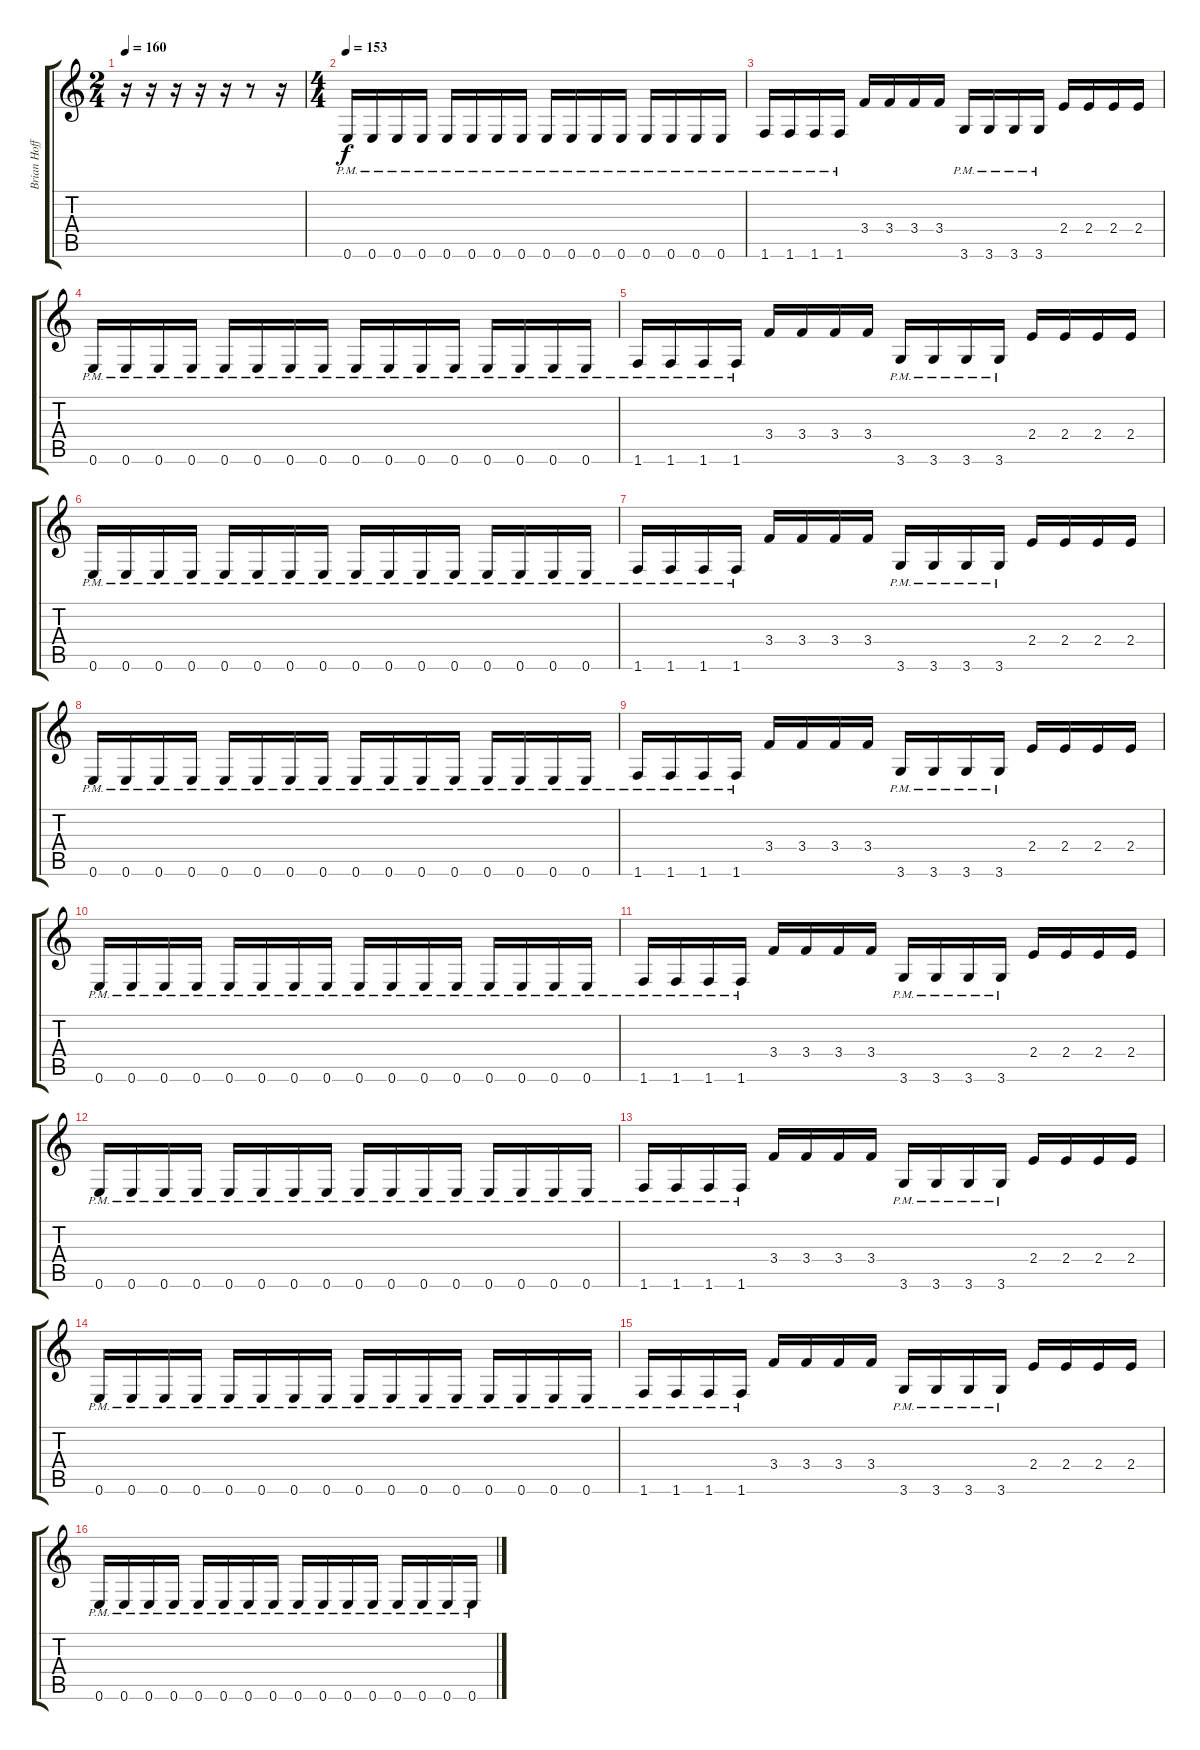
\track ("Brian Hoffman" "Brian Hoff") {instrument distortionguitar}
\staff {score tabs}
\tuning (E4 B3 G3 D3 A2 E2) {hide}
\ts (2 4)
\tempo 160
\clef g2
\ks c
r.16{dy f} r.16 r.16 r.16 r.16 r.8 r.16 |
\ts (4 4)
\tempo 153
0.6{pm}.16 0.6{pm}.16 0.6{pm}.16 0.6{pm}.16 0.6{pm}.16 0.6{pm}.16 0.6{pm}.16 0.6{pm}.16 0.6{pm}.16 0.6{pm}.16 0.6{pm}.16 0.6{pm}.16 0.6{pm}.16 0.6{pm}.16 0.6{pm}.16 0.6{pm}.16 |
1.6{pm}.16 1.6{pm}.16 1.6{pm}.16 1.6{pm}.16 3.4.16 3.4.16 3.4.16 3.4.16 3.6{pm}.16 3.6{pm}.16 3.6{pm}.16 3.6{pm}.16 2.4.16 2.4.16 2.4.16 2.4.16 |
0.6{pm}.16 0.6{pm}.16 0.6{pm}.16 0.6{pm}.16 0.6{pm}.16 0.6{pm}.16 0.6{pm}.16 0.6{pm}.16 0.6{pm}.16 0.6{pm}.16 0.6{pm}.16 0.6{pm}.16 0.6{pm}.16 0.6{pm}.16 0.6{pm}.16 0.6{pm}.16 |
1.6{pm}.16 1.6{pm}.16 1.6{pm}.16 1.6{pm}.16 3.4.16 3.4.16 3.4.16 3.4.16 3.6{pm}.16 3.6{pm}.16 3.6{pm}.16 3.6{pm}.16 2.4.16 2.4.16 2.4.16 2.4.16 |
0.6{pm}.16 0.6{pm}.16 0.6{pm}.16 0.6{pm}.16 0.6{pm}.16 0.6{pm}.16 0.6{pm}.16 0.6{pm}.16 0.6{pm}.16 0.6{pm}.16 0.6{pm}.16 0.6{pm}.16 0.6{pm}.16 0.6{pm}.16 0.6{pm}.16 0.6{pm}.16 |
1.6{pm}.16 1.6{pm}.16 1.6{pm}.16 1.6{pm}.16 3.4.16 3.4.16 3.4.16 3.4.16 3.6{pm}.16 3.6{pm}.16 3.6{pm}.16 3.6{pm}.16 2.4.16 2.4.16 2.4.16 2.4.16 |
0.6{pm}.16 0.6{pm}.16 0.6{pm}.16 0.6{pm}.16 0.6{pm}.16 0.6{pm}.16 0.6{pm}.16 0.6{pm}.16 0.6{pm}.16 0.6{pm}.16 0.6{pm}.16 0.6{pm}.16 0.6{pm}.16 0.6{pm}.16 0.6{pm}.16 0.6{pm}.16 |
1.6{pm}.16 1.6{pm}.16 1.6{pm}.16 1.6{pm}.16 3.4.16 3.4.16 3.4.16 3.4.16 3.6{pm}.16 3.6{pm}.16 3.6{pm}.16 3.6{pm}.16 2.4.16 2.4.16 2.4.16 2.4.16 |
0.6{pm}.16 0.6{pm}.16 0.6{pm}.16 0.6{pm}.16 0.6{pm}.16 0.6{pm}.16 0.6{pm}.16 0.6{pm}.16 0.6{pm}.16 0.6{pm}.16 0.6{pm}.16 0.6{pm}.16 0.6{pm}.16 0.6{pm}.16 0.6{pm}.16 0.6{pm}.16 |
1.6{pm}.16 1.6{pm}.16 1.6{pm}.16 1.6{pm}.16 3.4.16 3.4.16 3.4.16 3.4.16 3.6{pm}.16 3.6{pm}.16 3.6{pm}.16 3.6{pm}.16 2.4.16 2.4.16 2.4.16 2.4.16 |
0.6{pm}.16 0.6{pm}.16 0.6{pm}.16 0.6{pm}.16 0.6{pm}.16 0.6{pm}.16 0.6{pm}.16 0.6{pm}.16 0.6{pm}.16 0.6{pm}.16 0.6{pm}.16 0.6{pm}.16 0.6{pm}.16 0.6{pm}.16 0.6{pm}.16 0.6{pm}.16 |
1.6{pm}.16 1.6{pm}.16 1.6{pm}.16 1.6{pm}.16 3.4.16 3.4.16 3.4.16 3.4.16 3.6{pm}.16 3.6{pm}.16 3.6{pm}.16 3.6{pm}.16 2.4.16 2.4.16 2.4.16 2.4.16 |
0.6{pm}.16 0.6{pm}.16 0.6{pm}.16 0.6{pm}.16 0.6{pm}.16 0.6{pm}.16 0.6{pm}.16 0.6{pm}.16 0.6{pm}.16 0.6{pm}.16 0.6{pm}.16 0.6{pm}.16 0.6{pm}.16 0.6{pm}.16 0.6{pm}.16 0.6{pm}.16 |
1.6{pm}.16 1.6{pm}.16 1.6{pm}.16 1.6{pm}.16 3.4.16 3.4.16 3.4.16 3.4.16 3.6{pm}.16 3.6{pm}.16 3.6{pm}.16 3.6{pm}.16 2.4.16 2.4.16 2.4.16 2.4.16 |
0.6{pm}.16 0.6{pm}.16 0.6{pm}.16 0.6{pm}.16 0.6{pm}.16 0.6{pm}.16 0.6{pm}.16 0.6{pm}.16 0.6{pm}.16 0.6{pm}.16 0.6{pm}.16 0.6{pm}.16 0.6{pm}.16 0.6{pm}.16 0.6{pm}.16 0.6{pm}.16
